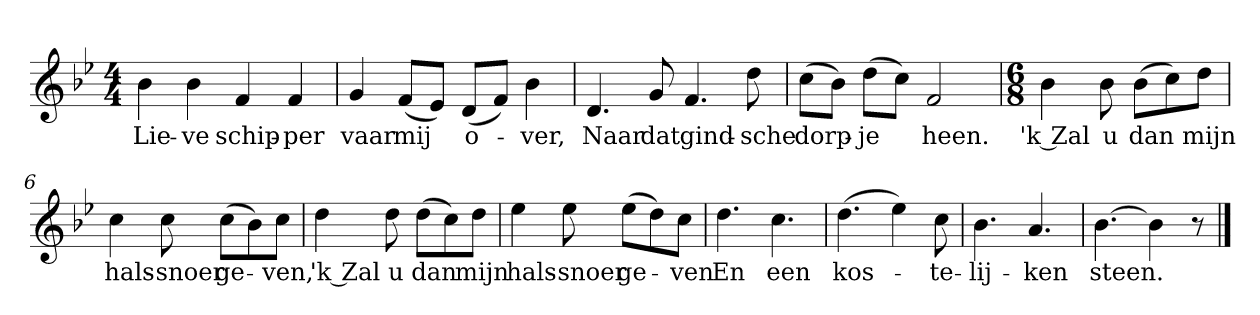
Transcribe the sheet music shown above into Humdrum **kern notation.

**kern	**text
*part1	*part1
*staff1	*staff1
*clefG2	*
*k[b-e-]	*
*B-:	*
*M4/4	*
*MM120	*
=1	=1
4b-	Lie-
4b-	-ve
4f	schip-
4f	-per
=2	=2
4g	vaar
(8f/L	mij
8e-/J)	.
(8d/L	o-
8f/J)	.
4b-	-ver,
=3	=3
4.d	Naar
8g	dat
4.f	gind-
8dd	-sche
=4	=4
(8cc\L	dorp-
8b-\J)	.
(8dd\L	-je
8cc\J)	.
2f	heen.
=5	=5
*M6/8	*
4b-	'k Zal
8b-	u
(8b-\L	dan
8cc\)	.
8dd\J	mijn
=6	=6
4cc	hals-
8cc	-snoer
(8cc\L	ge-
8b-\)	.
8cc\J	-ven,
=7	=7
4dd	'k Zal
8dd	u
(8dd\L	dan
8cc\)	.
8dd\J	mijn
=8	=8
4ee-	hals-
8ee-	-snoer
(8ee-\L	ge-
8dd\)	.
8cc\J	-ven
=9	=9
4.dd	En
4.cc	een
=10	=10
(4.dd	kos-
4ee-)	.
8cc	-te-
=11	=11
4.b-	-lij-
4.a	-ken
=12	=12
[4.b-	steen.
4b-]	.
8r	.
==	==
*-	*-
